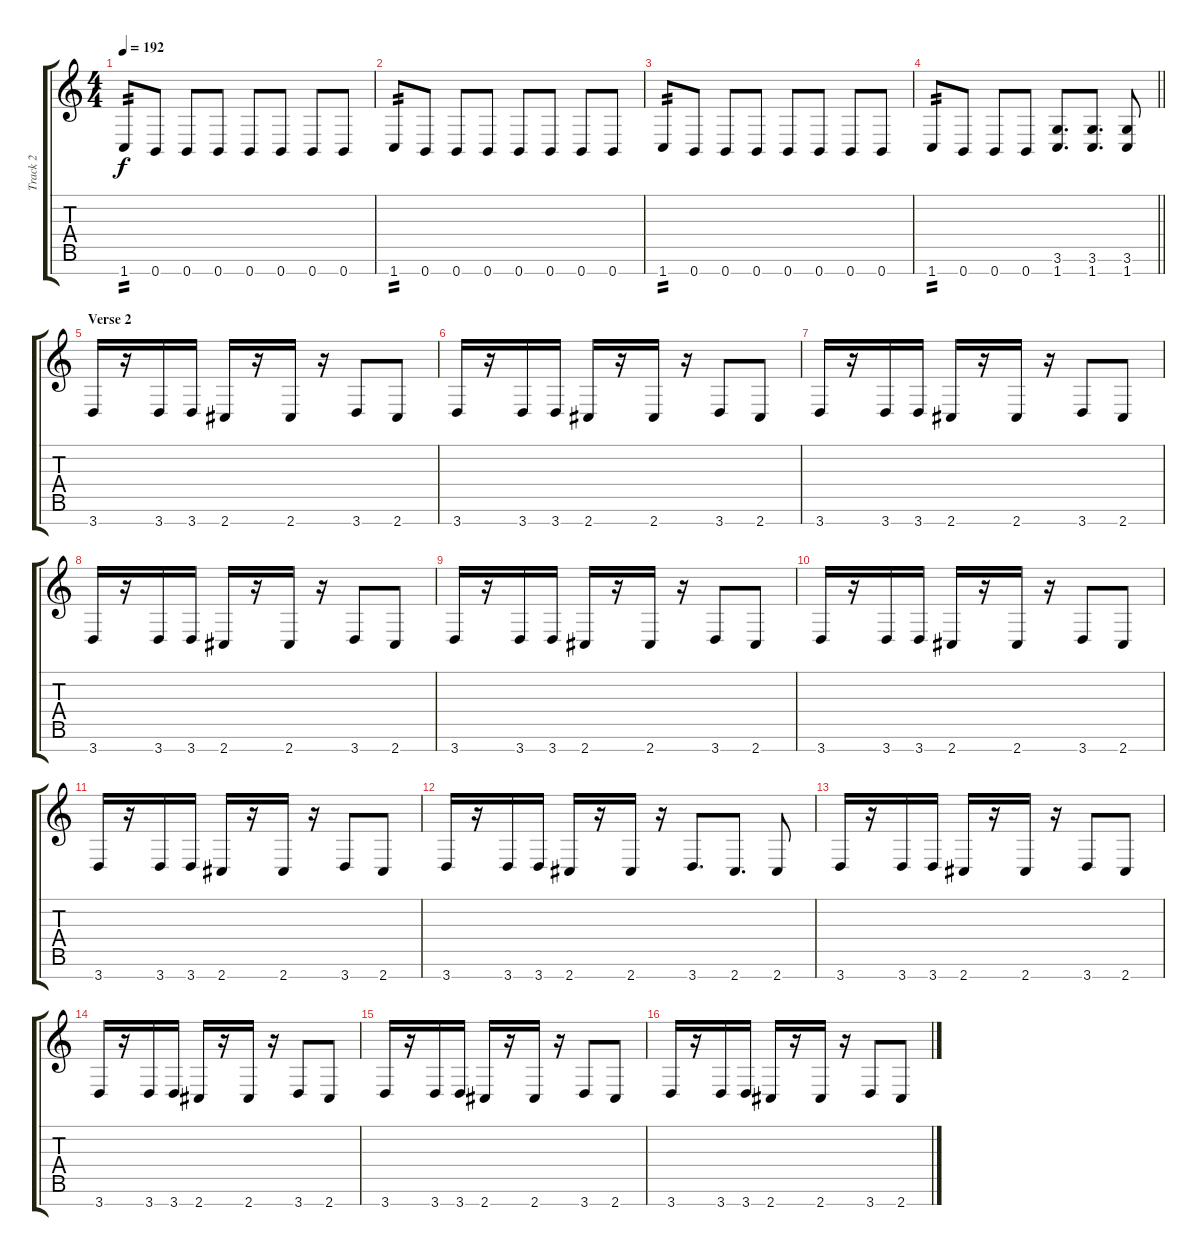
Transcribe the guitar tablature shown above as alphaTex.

\track ("Track 2" "Track 2") {instrument distortionguitar}
\staff {score tabs}
\tuning (E4 B3 G3 D3 A2 E2 B1) {hide}
\ts (4 4)
\tempo 192
\clef g2
\ks c
1.7.8{tp 2 dy f} 0.7.8 0.7.8 0.7.8 0.7.8 0.7.8 0.7.8 0.7.8 |
1.7.8{tp 2} 0.7.8 0.7.8 0.7.8 0.7.8 0.7.8 0.7.8 0.7.8 |
1.7.8{tp 2} 0.7.8 0.7.8 0.7.8 0.7.8 0.7.8 0.7.8 0.7.8 |
\barLineRight lightlight
1.7.8{tp 2} 0.7.8 0.7.8 0.7.8 (3.6 1.7).8{d} (3.6 1.7).8{d} (3.6 1.7).8 |
\section ("" "Verse 2")
3.7.16 r.16 3.7.16 3.7.16 2.7.16 r.16 2.7.16 r.16 3.7.8 2.7.8 |
3.7.16 r.16 3.7.16 3.7.16 2.7.16 r.16 2.7.16 r.16 3.7.8 2.7.8 |
3.7.16 r.16 3.7.16 3.7.16 2.7.16 r.16 2.7.16 r.16 3.7.8 2.7.8 |
3.7.16 r.16 3.7.16 3.7.16 2.7.16 r.16 2.7.16 r.16 3.7.8 2.7.8 |
3.7.16 r.16 3.7.16 3.7.16 2.7.16 r.16 2.7.16 r.16 3.7.8 2.7.8 |
3.7.16 r.16 3.7.16 3.7.16 2.7.16 r.16 2.7.16 r.16 3.7.8 2.7.8 |
3.7.16 r.16 3.7.16 3.7.16 2.7.16 r.16 2.7.16 r.16 3.7.8 2.7.8 |
3.7.16 r.16 3.7.16 3.7.16 2.7.16 r.16 2.7.16 r.16 3.7.8{d} 2.7.8{d} 2.7.8 |
3.7.16 r.16 3.7.16 3.7.16 2.7.16 r.16 2.7.16 r.16 3.7.8 2.7.8 |
3.7.16 r.16 3.7.16 3.7.16 2.7.16 r.16 2.7.16 r.16 3.7.8 2.7.8 |
3.7.16 r.16 3.7.16 3.7.16 2.7.16 r.16 2.7.16 r.16 3.7.8 2.7.8 |
3.7.16 r.16 3.7.16 3.7.16 2.7.16 r.16 2.7.16 r.16 3.7.8 2.7.8
